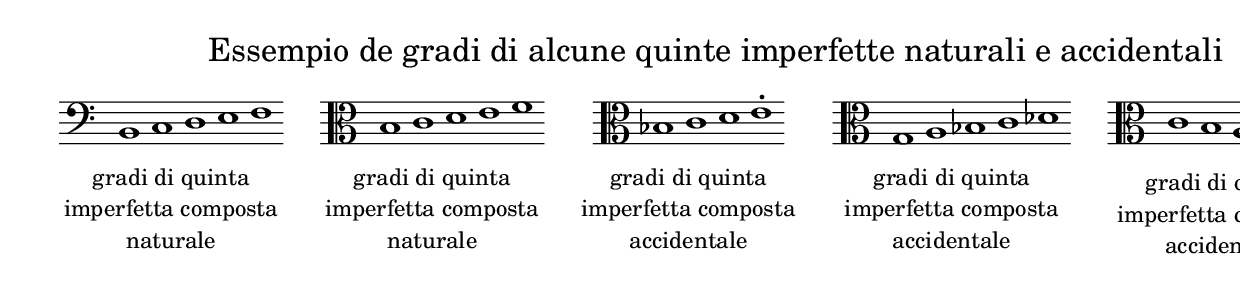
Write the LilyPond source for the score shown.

\version "2.22.2"

% Auto generated file

\header {
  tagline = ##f
}

dot = {
   \once \override Script.add-stem-support = ##f
   \once \override Script.toward-stem-shift = 0
   \once \override Script.skyline-horizontal-padding = 0
   \once \override Script.direction = 1
   \once \override Script.font-size = 1
}

\markup {
  \center-column {
    \line {
      \center-align
      \fontsize#3 { \concat { \normal-text "Essempio de gradi di alcune quinte imperfette naturali e accidentali"} }
    }
    \null
    \line {
      \center-column {

        \line {
          \score {
            <<
              \new Staff \with { instrumentName = ""} {
                \override Staff.TimeSignature.stencil = ##f
                \override Staff.NoteHead.style = #'baroque
                \accidentalStyle Score.forget
                \cadenzaOn
                \clef "bass" b,1 
                c1 
                d1 
                e1 
                f1 
                \cadenzaOff
              }
            >>
            \layout {
              \context {
                \Score
                \override SpacingSpanner.common-shortest-duration = #(ly:make-moment 1)
              }
            }
          }
        }
        \null
        \line {
          \left-align {  \normal-text "gradi di quinta" }
        }
        \line {
          \left-align {  \normal-text "imperfetta composta" }
        }
        \line {
          \left-align {  \normal-text "naturale" }
        }

      }
      \hspace #3 
      \center-column {

        \line {
          \score {
            <<
              \new Staff \with { instrumentName = ""} {
                \override Staff.TimeSignature.stencil = ##f
                \override Staff.NoteHead.style = #'baroque
                \accidentalStyle Score.forget
                \cadenzaOn
                \clef "alto" b1 
                c'1 
                d'1 
                e'1 
                f'1 
                \cadenzaOff
              }
            >>
            \layout {
              \context {
                \Score
                \override SpacingSpanner.common-shortest-duration = #(ly:make-moment 1)
              }
            }
          }
        }
        \null
        \line {
          \left-align {  \normal-text "gradi di quinta" }
        }
        \line {
          \left-align {  \normal-text "imperfetta composta" }
        }
        \line {
          \left-align {  \normal-text "naturale" }
        }

      }
      \hspace #3 
      \center-column {

        \line {
          \score {
            <<
              \new Staff \with { instrumentName = ""} {
                \override Staff.TimeSignature.stencil = ##f
                \override Staff.NoteHead.style = #'baroque
                \accidentalStyle Score.forget
                \cadenzaOn
                \clef "alto" bes1 
                c'1 
                d'1 
                \dot e'1-. 
                \cadenzaOff
              }
            >>
            \layout {
              \context {
                \Score
                \override SpacingSpanner.common-shortest-duration = #(ly:make-moment 1)
              }
            }
          }
        }
        \null
        \line {
          \left-align {  \normal-text "gradi di quinta" }
        }
        \line {
          \left-align {  \normal-text "imperfetta composta" }
        }
        \line {
          \left-align {  \normal-text "accidentale" }
        }

      }
      \hspace #3 
      \center-column {

        \line {
          \score {
            <<
              \new Staff \with { instrumentName = ""} {
                \override Staff.TimeSignature.stencil = ##f
                \override Staff.NoteHead.style = #'baroque
                \accidentalStyle Score.forget
                \cadenzaOn
                \clef "alto" g1 
                a1 
                bes1 
                c'1 
                des'1 
                \cadenzaOff
              }
            >>
            \layout {
              \context {
                \Score
                \override SpacingSpanner.common-shortest-duration = #(ly:make-moment 1)
              }
            }
          }
        }
        \null
        \line {
          \left-align {  \normal-text "gradi di quinta" }
        }
        \line {
          \left-align {  \normal-text "imperfetta composta" }
        }
        \line {
          \left-align {  \normal-text "accidentale" }
        }

      }
      \hspace #3 
      \center-column {

        \line {
          \score {
            <<
              \new Staff \with { instrumentName = ""} {
                \override Staff.TimeSignature.stencil = ##f
                \override Staff.NoteHead.style = #'baroque
                \accidentalStyle Score.forget
                \cadenzaOn
                \clef "alto" c'1 
                b1 
                a1 
                g1 
                fis1 
                \cadenzaOff
              }
            >>
            \layout {
              \context {
                \Score
                \override SpacingSpanner.common-shortest-duration = #(ly:make-moment 1)
              }
            }
          }
        }
        \null
        \line {
          \left-align {  \normal-text "gradi di quinta" }
        }
        \line {
          \left-align {  \normal-text "imperfetta composta" }
        }
        \line {
          \left-align {  \normal-text "accidentale" }
        }

      }
      \hspace #3 

    }
  }
}